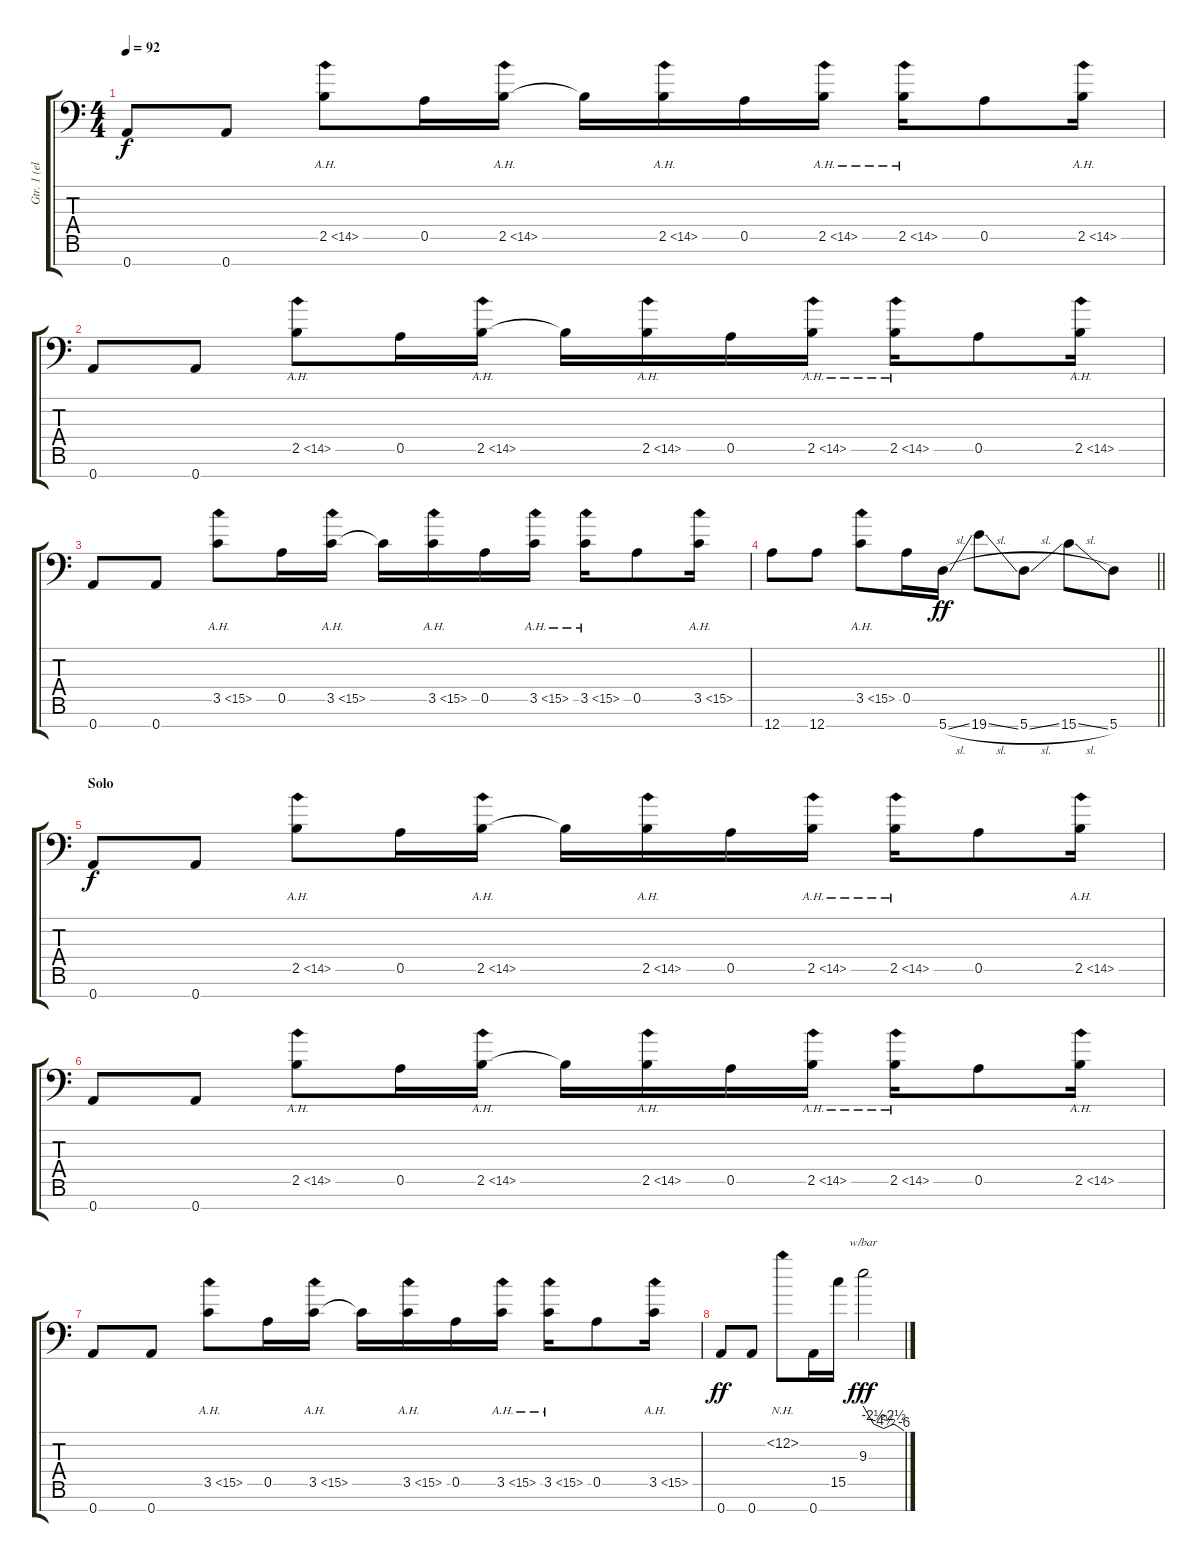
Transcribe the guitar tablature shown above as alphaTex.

\track ("Gtr. 1 (elec.)" "Gtr. 1 (el") {instrument overdrivenguitar}
\staff {score tabs}
\tuning (E4 B3 G3 D3 A2 E2 A1) {hide}
\ts (4 4)
\section ("" "")
\tempo 92
\clef f4
\ks c
0.7.8{dy f instrument overdrivenguitar} 0.7.8 2.5{ah 12}.8 0.5.16 2.5{ah 12}.16 2.5{t}.16 2.5{ah 12}.16 0.5.16 2.5{ah 12}.16 2.5{ah 12}.16 0.5.8 2.5{ah 12}.16 |
0.7.8 0.7.8 2.5{ah 12}.8 0.5.16 2.5{ah 12}.16 2.5{t}.16 2.5{ah 12}.16 0.5.16 2.5{ah 12}.16 2.5{ah 12}.16 0.5.8 2.5{ah 12}.16 |
0.7.8 0.7.8 3.5{ah 12}.8 0.5.16 3.5{ah 12}.16 3.5{t}.16 3.5{ah 12}.16 0.5.16 3.5{ah 12}.16 3.5{ah 12}.16 0.5.8 3.5{ah 12}.16 |
\barLineRight lightlight
12.7.8 12.7.8 3.5{ah 12}.8 0.5.16 5.7{sl}.16{dy ff} 19.7{sl}.8 5.7{sl}.8 15.7{sl}.8 5.7.8 |
\section ("" "Solo")
0.7.8{dy f} 0.7.8 2.5{ah 12}.8 0.5.16 2.5{ah 12}.16 2.5{t}.16 2.5{ah 12}.16 0.5.16 2.5{ah 12}.16 2.5{ah 12}.16 0.5.8 2.5{ah 12}.16 |
0.7.8 0.7.8 2.5{ah 12}.8 0.5.16 2.5{ah 12}.16 2.5{t}.16 2.5{ah 12}.16 0.5.16 2.5{ah 12}.16 2.5{ah 12}.16 0.5.8 2.5{ah 12}.16 |
0.7.8 0.7.8 3.5{ah 12}.8 0.5.16 3.5{ah 12}.16 3.5{t}.16 3.5{ah 12}.16 0.5.16 3.5{ah 12}.16 3.5{ah 12}.16 0.5.8 3.5{ah 12}.16 |
0.7.8{dy ff} 0.7.8 12.2{nh}.8 0.7.16 15.5.16 9.3.2{tbe (custom default 0 0 15 -10 30 -18 45 -10 60 -24) dy fff}
